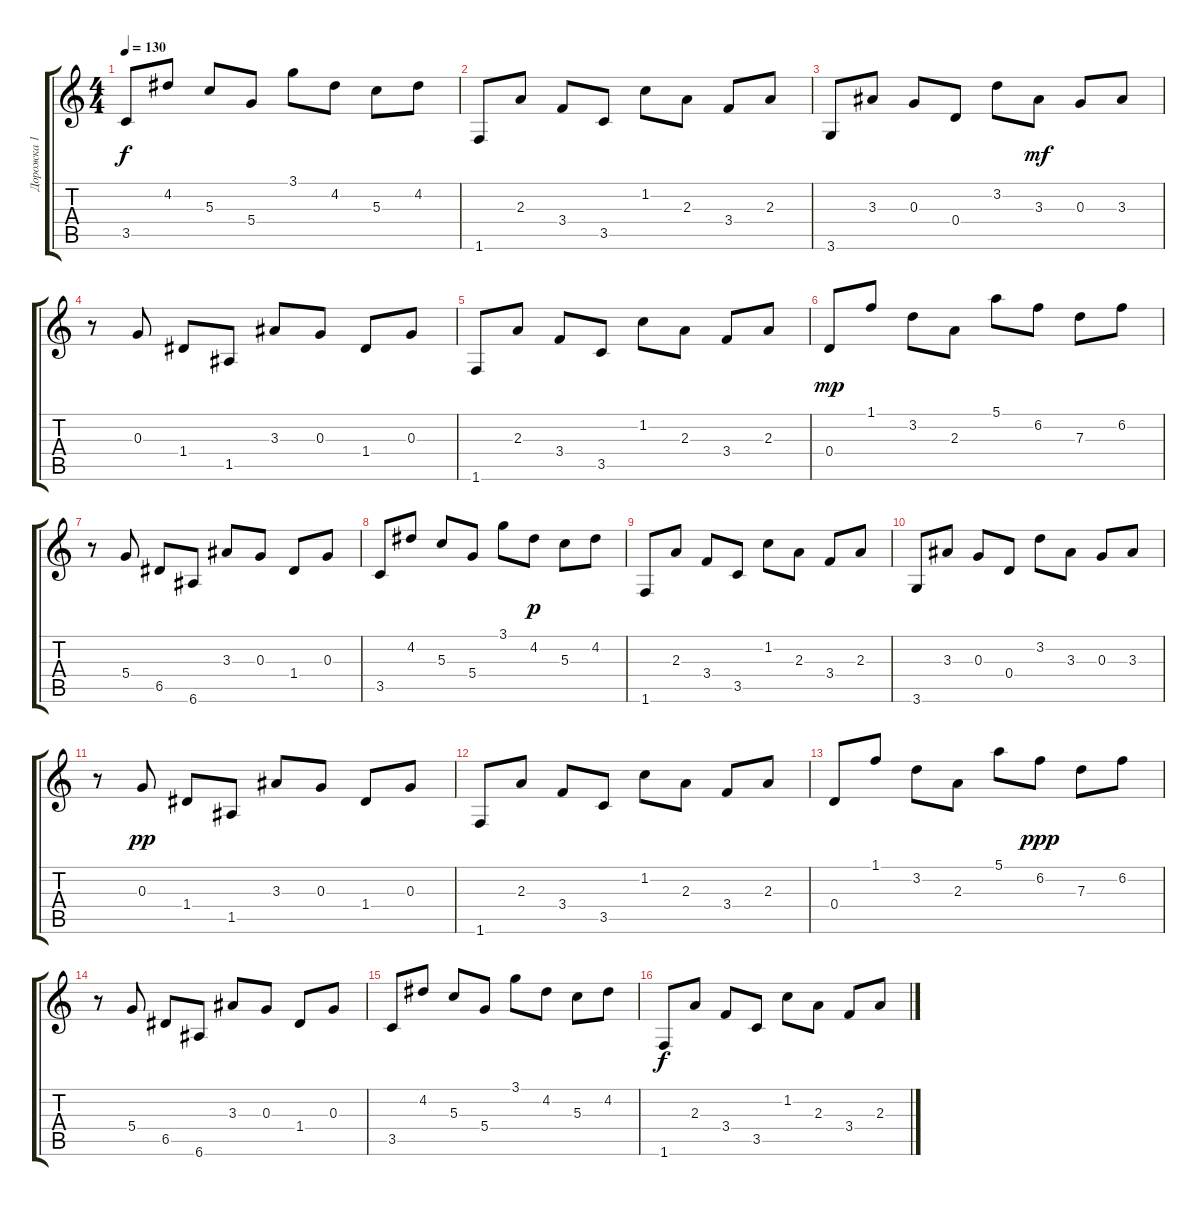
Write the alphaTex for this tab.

\track ("Дорожка 1" "Дорожка 1") {instrument acousticguitarnylon}
\staff {score tabs}
\tuning (E4 B3 G3 D3 A2 E2) {hide}
\ts (4 4)
\tempo 130
\clef g2
\ks c
3.5.8{dy f} 4.2.8 5.3.8 5.4.8 3.1.8 4.2.8 5.3.8 4.2.8 |
1.6.8 2.3.8 3.4.8 3.5.8 1.2.8 2.3.8 3.4.8 2.3.8 |
3.6.8 3.3.8 0.3.8 0.4.8 3.2.8 3.3.8{dy mf} 0.3.8 3.3.8 |
r.8 0.3.8 1.4.8 1.5.8 3.3.8 0.3.8 1.4.8 0.3.8 |
1.6.8 2.3.8 3.4.8 3.5.8 1.2.8 2.3.8 3.4.8 2.3.8 |
0.4.8{dy mp} 1.1.8 3.2.8 2.3.8 5.1.8 6.2.8 7.3.8 6.2.8 |
r.8 5.4.8 6.5.8 6.6.8 3.3.8 0.3.8 1.4.8 0.3.8 |
3.5.8 4.2.8 5.3.8 5.4.8 3.1.8 4.2.8{dy p} 5.3.8 4.2.8 |
1.6.8 2.3.8 3.4.8 3.5.8 1.2.8 2.3.8 3.4.8 2.3.8 |
3.6.8 3.3.8 0.3.8 0.4.8 3.2.8 3.3.8 0.3.8 3.3.8 |
r.8 0.3.8{dy pp} 1.4.8 1.5.8 3.3.8 0.3.8 1.4.8 0.3.8 |
1.6.8 2.3.8 3.4.8 3.5.8 1.2.8 2.3.8 3.4.8 2.3.8 |
0.4.8 1.1.8 3.2.8 2.3.8 5.1.8 6.2.8{dy ppp} 7.3.8 6.2.8 |
r.8 5.4.8 6.5.8 6.6.8 3.3.8 0.3.8 1.4.8 0.3.8 |
3.5.8 4.2.8 5.3.8 5.4.8 3.1.8 4.2.8 5.3.8 4.2.8 |
1.6.8{dy f} 2.3.8 3.4.8 3.5.8 1.2.8 2.3.8 3.4.8 2.3.8
